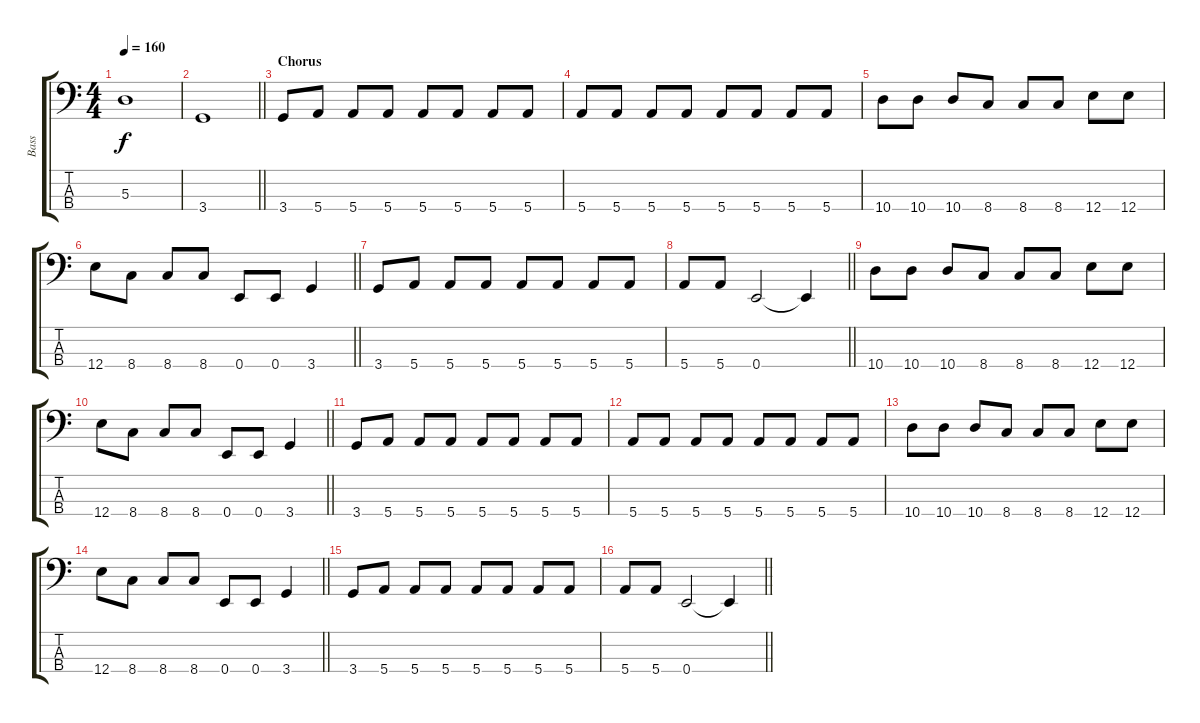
\track ("Bass" "Bass") {instrument electricbassfinger}
\staff {score tabs}
\tuning (G2 D2 A1 E1) {hide}
\ts (4 4)
\tempo 160
\clef f4
\ks c
5.3.1{dy f} |
\barLineRight lightlight
3.4.1 |
\section ("" "Chorus")
3.4.8 5.4.8 5.4.8 5.4.8 5.4.8 5.4.8 5.4.8 5.4.8 |
5.4.8 5.4.8 5.4.8 5.4.8 5.4.8 5.4.8 5.4.8 5.4.8 |
10.4.8 10.4.8 10.4.8 8.4.8 8.4.8 8.4.8 12.4.8 12.4.8 |
\barLineRight lightlight
12.4.8 8.4.8 8.4.8 8.4.8 0.4.8 0.4.8 3.4.4 |
3.4.8 5.4.8 5.4.8 5.4.8 5.4.8 5.4.8 5.4.8 5.4.8 |
\barLineRight lightlight
5.4.8 5.4.8 0.4.2 0.4{t}.4 |
10.4.8 10.4.8 10.4.8 8.4.8 8.4.8 8.4.8 12.4.8 12.4.8 |
\barLineRight lightlight
12.4.8 8.4.8 8.4.8 8.4.8 0.4.8 0.4.8 3.4.4 |
3.4.8 5.4.8 5.4.8 5.4.8 5.4.8 5.4.8 5.4.8 5.4.8 |
5.4.8 5.4.8 5.4.8 5.4.8 5.4.8 5.4.8 5.4.8 5.4.8 |
10.4.8 10.4.8 10.4.8 8.4.8 8.4.8 8.4.8 12.4.8 12.4.8 |
\barLineRight lightlight
12.4.8 8.4.8 8.4.8 8.4.8 0.4.8 0.4.8 3.4.4 |
3.4.8 5.4.8 5.4.8 5.4.8 5.4.8 5.4.8 5.4.8 5.4.8 |
\barLineRight lightlight
5.4.8 5.4.8 0.4.2 0.4{t}.4
